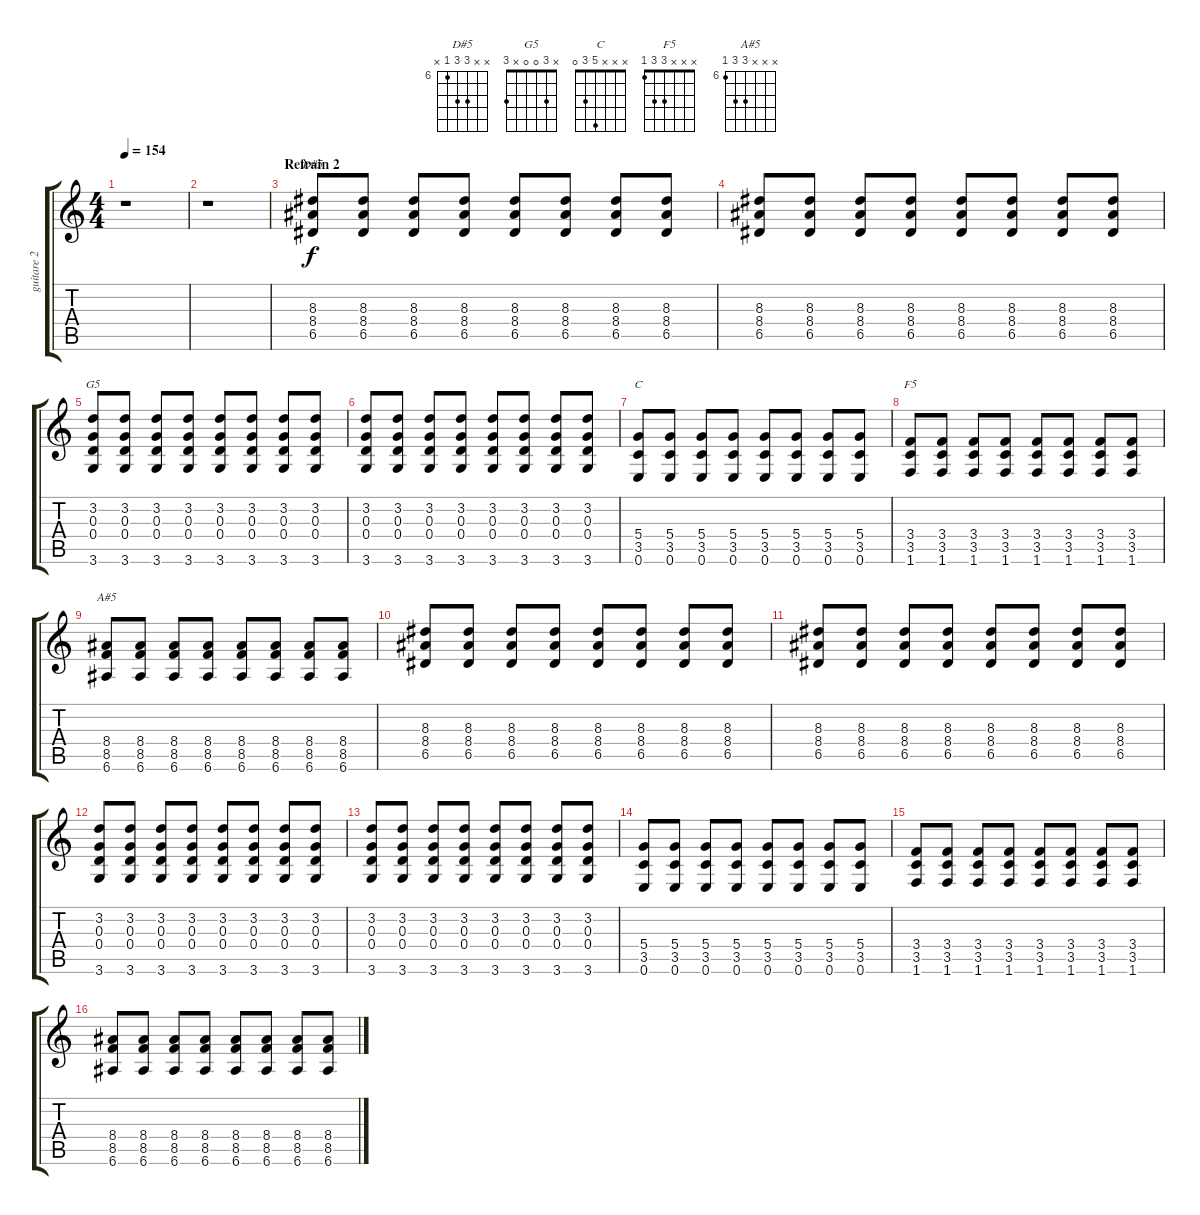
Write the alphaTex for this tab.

\track ("guitare 2" "guitare 2") {instrument overdrivenguitar}
\staff {score tabs}
\tuning (E4 B3 G3 D3 A2 E2) {hide}
\chord ("D#5" x x 8 8 6 x) {firstfret 6}
\chord ("G5" x 3 0 0 x 3)
\chord ("C" x x x 5 3 0)
\chord ("F5" x x x 3 3 1)
\chord ("A#5" x x x 8 8 6) {firstfret 6}
\ts (4 4)
\tempo 154
\clef g2
\ks c
r.1{dy f} |
r.1 |
\section ("" "Refrain 2")
(8.3 8.4 6.5).8{ch "D#5" instrument overdrivenguitar} (8.3 8.4 6.5).8 (8.3 8.4 6.5).8 (8.3 8.4 6.5).8 (8.3 8.4 6.5).8 (8.3 8.4 6.5).8 (8.3 8.4 6.5).8 (8.3 8.4 6.5).8 |
(8.3 8.4 6.5).8 (8.3 8.4 6.5).8 (8.3 8.4 6.5).8 (8.3 8.4 6.5).8 (8.3 8.4 6.5).8 (8.3 8.4 6.5).8 (8.3 8.4 6.5).8 (8.3 8.4 6.5).8 |
(3.2 0.3 0.4 3.6).8{ch "G5"} (3.2 0.3 0.4 3.6).8 (3.2 0.3 0.4 3.6).8 (3.2 0.3 0.4 3.6).8 (3.2 0.3 0.4 3.6).8 (3.2 0.3 0.4 3.6).8 (3.2 0.3 0.4 3.6).8 (3.2 0.3 0.4 3.6).8 |
(3.2 0.3 0.4 3.6).8 (3.2 0.3 0.4 3.6).8 (3.2 0.3 0.4 3.6).8 (3.2 0.3 0.4 3.6).8 (3.2 0.3 0.4 3.6).8 (3.2 0.3 0.4 3.6).8 (3.2 0.3 0.4 3.6).8 (3.2 0.3 0.4 3.6).8 |
(5.4 3.5 0.6).8{ch "C"} (5.4 3.5 0.6).8 (5.4 3.5 0.6).8 (5.4 3.5 0.6).8 (5.4 3.5 0.6).8 (5.4 3.5 0.6).8 (5.4 3.5 0.6).8 (5.4 3.5 0.6).8 |
(3.4 3.5 1.6).8{ch "F5"} (3.4 3.5 1.6).8 (3.4 3.5 1.6).8 (3.4 3.5 1.6).8 (3.4 3.5 1.6).8 (3.4 3.5 1.6).8 (3.4 3.5 1.6).8 (3.4 3.5 1.6).8 |
(8.4 8.5 6.6).8{ch "A#5"} (8.4 8.5 6.6).8 (8.4 8.5 6.6).8 (8.4 8.5 6.6).8 (8.4 8.5 6.6).8 (8.4 8.5 6.6).8 (8.4 8.5 6.6).8 (8.4 8.5 6.6).8 |
(8.3 8.4 6.5).8{instrument overdrivenguitar} (8.3 8.4 6.5).8 (8.3 8.4 6.5).8 (8.3 8.4 6.5).8 (8.3 8.4 6.5).8 (8.3 8.4 6.5).8 (8.3 8.4 6.5).8 (8.3 8.4 6.5).8 |
(8.3 8.4 6.5).8 (8.3 8.4 6.5).8 (8.3 8.4 6.5).8 (8.3 8.4 6.5).8 (8.3 8.4 6.5).8 (8.3 8.4 6.5).8 (8.3 8.4 6.5).8 (8.3 8.4 6.5).8 |
(3.2 0.3 0.4 3.6).8 (3.2 0.3 0.4 3.6).8 (3.2 0.3 0.4 3.6).8 (3.2 0.3 0.4 3.6).8 (3.2 0.3 0.4 3.6).8 (3.2 0.3 0.4 3.6).8 (3.2 0.3 0.4 3.6).8 (3.2 0.3 0.4 3.6).8 |
(3.2 0.3 0.4 3.6).8 (3.2 0.3 0.4 3.6).8 (3.2 0.3 0.4 3.6).8 (3.2 0.3 0.4 3.6).8 (3.2 0.3 0.4 3.6).8 (3.2 0.3 0.4 3.6).8 (3.2 0.3 0.4 3.6).8 (3.2 0.3 0.4 3.6).8 |
(5.4 3.5 0.6).8 (5.4 3.5 0.6).8 (5.4 3.5 0.6).8 (5.4 3.5 0.6).8 (5.4 3.5 0.6).8 (5.4 3.5 0.6).8 (5.4 3.5 0.6).8 (5.4 3.5 0.6).8 |
(3.4 3.5 1.6).8 (3.4 3.5 1.6).8 (3.4 3.5 1.6).8 (3.4 3.5 1.6).8 (3.4 3.5 1.6).8 (3.4 3.5 1.6).8 (3.4 3.5 1.6).8 (3.4 3.5 1.6).8 |
(8.4 8.5 6.6).8 (8.4 8.5 6.6).8 (8.4 8.5 6.6).8 (8.4 8.5 6.6).8 (8.4 8.5 6.6).8 (8.4 8.5 6.6).8 (8.4 8.5 6.6).8 (8.4 8.5 6.6).8
